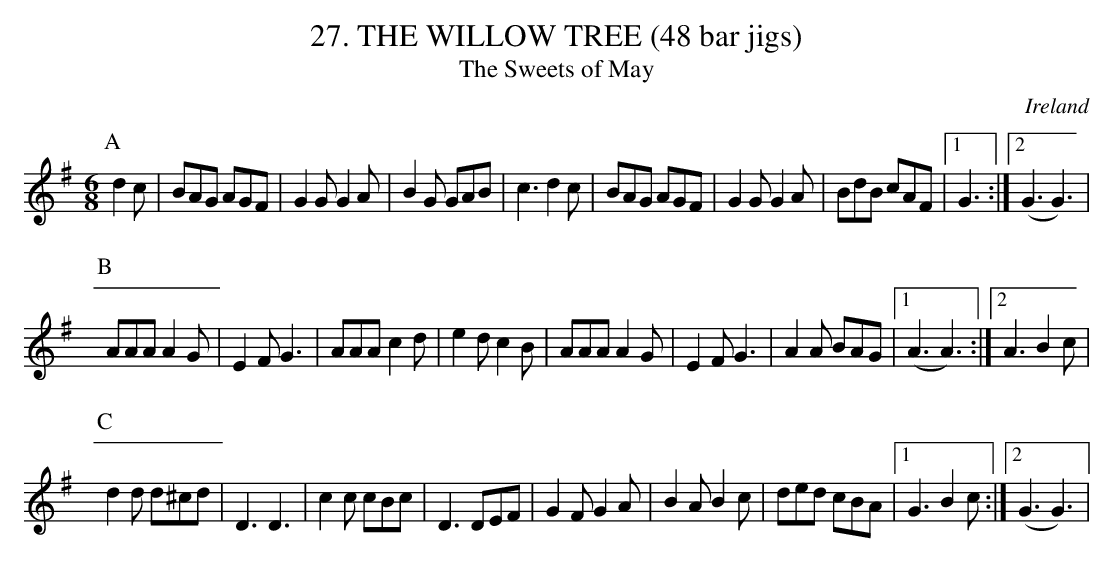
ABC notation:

X:1
T:27. THE WILLOW TREE (48 bar jigs)
T:Sweets of May, The
O:Ireland
M:6/8
K:G
P:A
d2c|\
BAG AGF|G2G G2A|B2G GAB|c3 d2c|\
BAG AGF|G2G G2A|BdB cAF|[1 G3 :|[2 (G3 G3)|
P:B
AAA A2G|E2F G3|AAA c2d|e2d c2B|\
AAA A2G|E2F G3|A2A BAG|1 (A3 A3) :|2 A3 B2c|
P:C
d2d d^cd|D3 D3|c2c cBc|D3 DEF|\
G2F G2A|B2A B2c|ded cBA|[1 G3 B2c:|[2 (G3 G3)|
